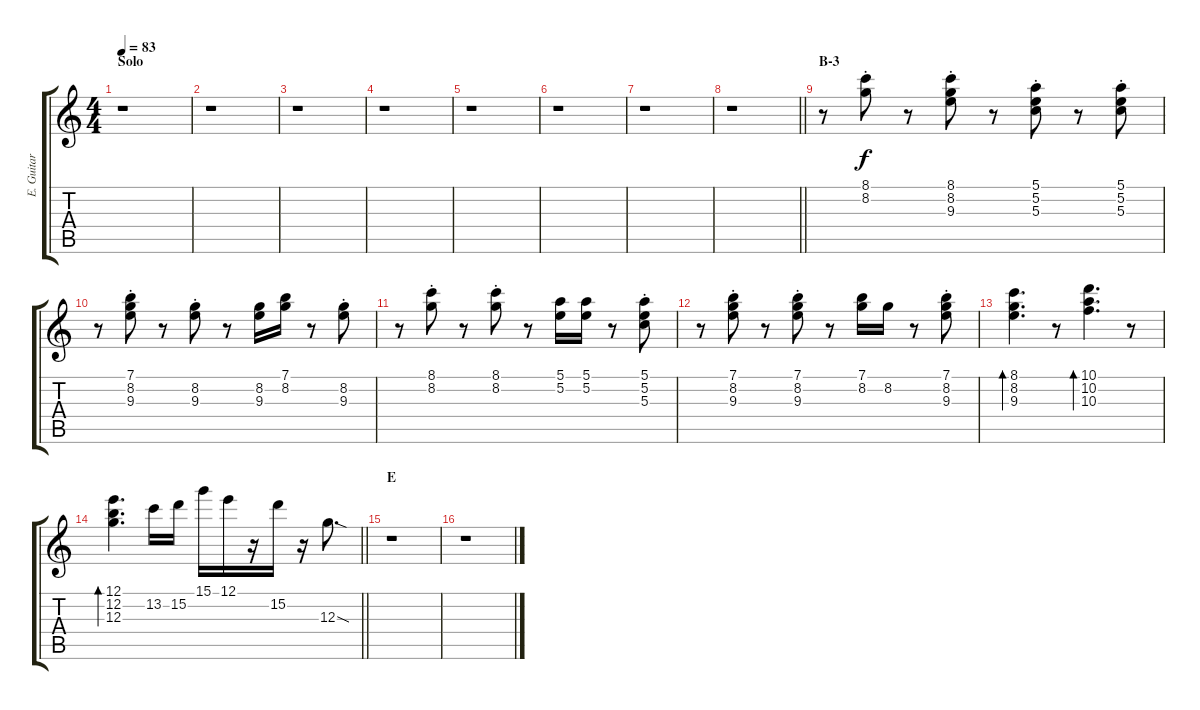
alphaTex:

\track ("E. Guitar II" "E. Guitar ") {instrument electricguitarclean}
\staff {score tabs}
\tuning (E4 B3 G3 D3 A2 E2) {hide}
\ts (4 4)
\section ("" "Solo")
\tempo 83
\clef g2
\ks c
r.1{dy f} |
r.1 |
r.1 |
r.1 |
r.1 |
r.1 |
r.1 |
\barLineRight lightlight
r.1 |
\section ("" "B-3")
r.8 (8.1{st} 8.2{st}).8 r.8 (8.1{st} 8.2{st} 9.3{st}).8 r.8 (5.1{st} 5.2{st} 5.3{st}).8 r.8 (5.1{st} 5.2{st} 5.3{st}).8 |
r.8 (7.1{st} 8.2{st} 9.3{st}).8 r.8 (8.2{st} 9.3{st}).8 r.8 (8.2 9.3).16 (7.1 8.2).16 r.8 (8.2{st} 9.3{st}).8 |
r.8 (8.1{st} 8.2{st}).8 r.8 (8.1{st} 8.2{st}).8 r.8 (5.1 5.2).16 (5.1 5.2).16 r.8 (5.1{st} 5.2{st} 5.3{st}).8 |
r.8 (7.1{st} 8.2{st} 9.3{st}).8 r.8 (7.1{st} 8.2{st} 9.3{st}).8 r.8 (7.1 8.2).16 8.2.16 r.8 (7.1{st} 8.2{st} 9.3{st}).8 |
(8.1 8.2 9.3).4{d bd 240} r.8 (10.1 10.2 10.3).4{d bd 240} r.8 |
\barLineRight lightlight
(12.1 12.2 12.3).4{d bd 240} 13.2.16 15.2.16 15.1.16 12.1.16 r.16 15.2.16 r.16 12.3{sod}.8{d} |
\section ("" "E")
r.1 |
r.1
